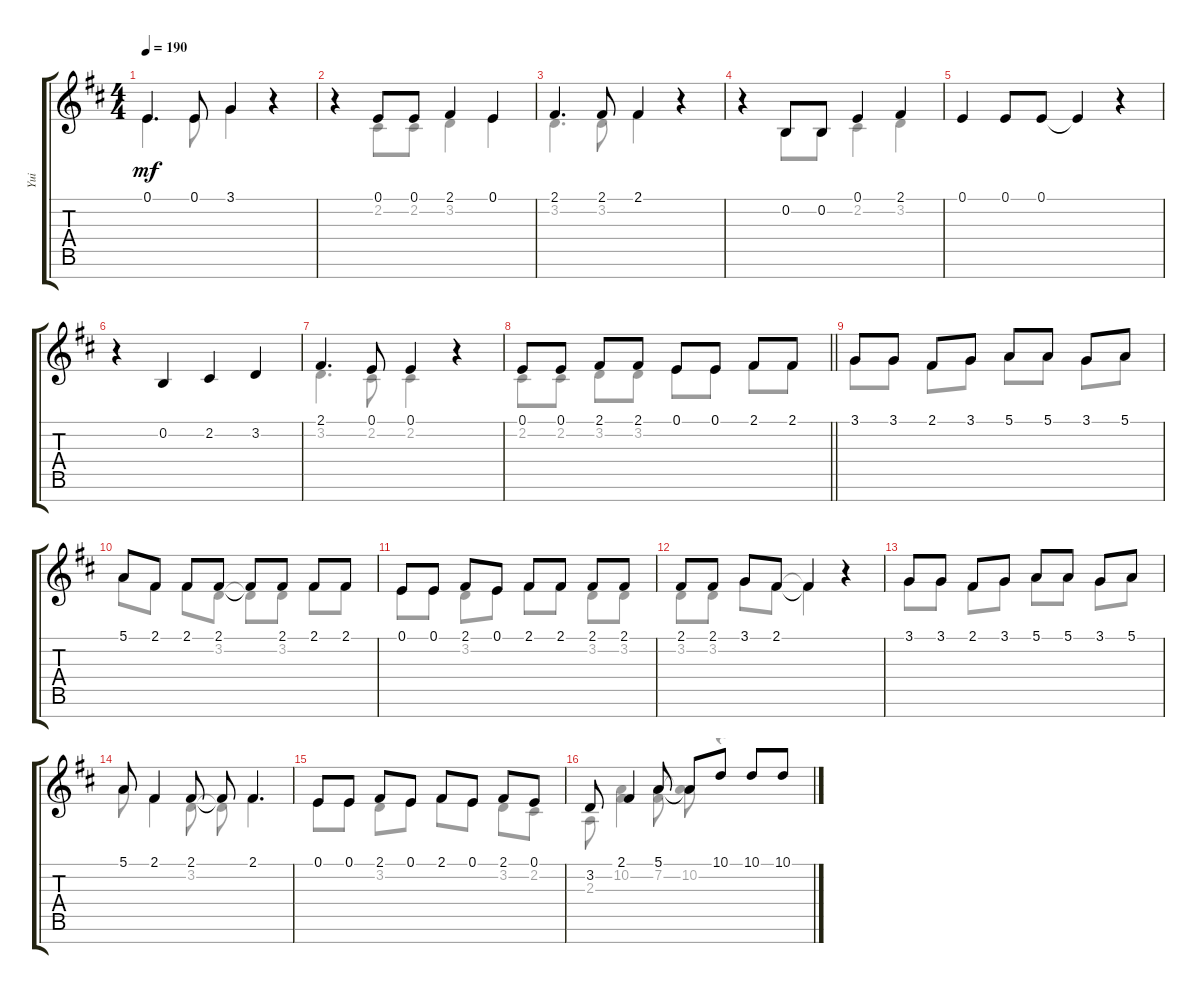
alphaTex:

\track ("Yui" "Yui") {instrument flute}
\staff {score tabs}
\tuning (E4 B3 G3 D3 A2 E2 B1) {hide}
\voice
\ts (4 4)
\section ("" "")
\tempo 190
\clef g2
\ks d
0.1.4{d dy mf} 0.1.8 3.1.4 r.4 |
r.4 0.1.8 0.1.8 2.1.4 0.1.4 |
2.1.4{d} 2.1.8 2.1.4 r.4 |
r.4 0.2.8 0.2.8 0.1.4 2.1.4 |
0.1.4 0.1.8 0.1.8 0.1{t}.4 r.4 |
r.4 0.2.4 2.2.4 3.2.4 |
2.1.4{d} 0.1.8 0.1.4 r.4 |
\barLineRight lightlight
0.1.8 0.1.8 2.1.8 2.1.8 0.1.8 0.1.8 2.1.8 2.1.8 |
\section ("" "")
3.1.8 3.1.8 2.1.8 3.1.8 5.1.8 5.1.8 3.1.8 5.1.8 |
5.1.8 2.1.8 2.1.8 2.1.8 2.1{t}.8 2.1.8 2.1.8 2.1.8 |
0.1.8 0.1.8 2.1.8 0.1.8 2.1.8 2.1.8 2.1.8 2.1.8 |
2.1.8 2.1.8 3.1.8 2.1.8 2.1{t}.4 r.4 |
3.1.8 3.1.8 2.1.8 3.1.8 5.1.8 5.1.8 3.1.8 5.1.8 |
5.1.8 2.1.4 2.1.8 2.1{t}.8 2.1.4{d} |
0.1.8 0.1.8 2.1.8 0.1.8 2.1.8 0.1.8 2.1.8 0.1.8 |
3.2.8 2.1.4 5.1.8 5.1{t}.8 10.1.8 10.1.8 10.1.8
\voice
\clef g2
\ottava regular
\simile none
\ks d
0.1.4{d dy mf} 0.1.8 3.1.4 r.4 |
r.4 2.2.8 2.2.8 3.2.4 0.1.4 |
3.2.4{d} 3.2.8 2.1.4 r.4 |
r.4 0.2.8 0.2.8 2.2.4 3.2.4 |
|
|
3.2.4{d} 2.2.8 2.2.4 r.4 |
\barLineRight lightlight
2.2.8 2.2.8 3.2.8 3.2.8 0.1.8 0.1.8 2.1.8 2.1.8 |
3.1.8 3.1.8 2.1.8 3.1.8 5.1.8 5.1.8 3.1.8 5.1.8 |
5.1.8 2.1.8 2.1.8 3.2.8 3.2{t}.8 3.2.8 2.1.8 2.1.8 |
0.1.8 0.1.8 3.2.8 0.1.8 2.1.8 2.1.8 3.2.8 3.2.8 |
3.2.8 3.2.8 3.1.8 2.1.8 2.1{t}.4 r.4 |
3.1.8 3.1.8 2.1.8 3.1.8 5.1.8 5.1.8 3.1.8 5.1.8 |
5.1.8 2.1.4 3.2.8 3.2{t}.8 2.1.4{d} |
0.1.8 0.1.8 3.2.8 0.1.8 2.1.8 0.1.8 3.2.8 2.2.8 |
2.3.8 (2.1 10.2).4 (5.1 7.2).8 (5.1{t} 10.2).8 r.4{d}
